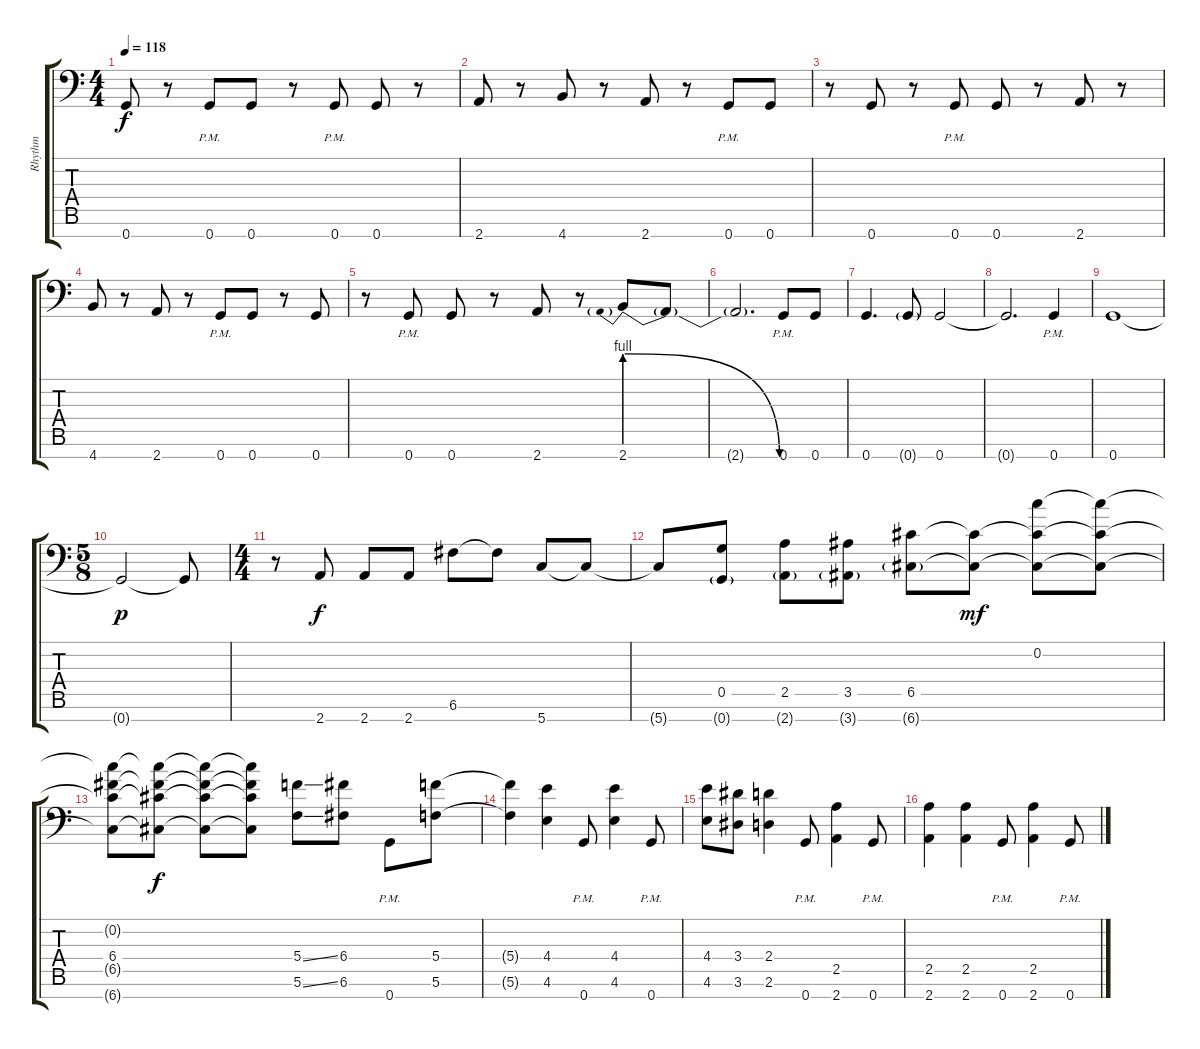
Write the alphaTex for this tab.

\track ("Rhythm" "Rhythm") {instrument distortionguitar}
\staff {score tabs}
\tuning (E4 C4 G3 C3 G2 C2 G1) {hide}
\ts (4 4)
\tempo 118
\clef f4
\ks c
0.7.8{dy f} r.8 0.7{pm}.8 0.7.8 r.8 0.7{pm}.8 0.7.8 r.8 |
2.7.8 r.8 4.7.8 r.8 2.7.8 r.8 0.7{pm}.8 0.7.8 |
r.8 0.7.8 r.8 0.7{pm}.8 0.7.8 r.8 2.7.8 r.8 |
4.7.8 r.8 2.7.8 r.8 0.7{pm}.8 0.7.8 r.8 0.7.8 |
r.8 0.7{pm}.8 0.7.8 r.8 2.7.8 r.8 2.7{be (prebendrelease 0 4 60 0)}.8 2.7{t}.8 |
2.7{t}.2{d} 0.7{pm}.8 0.7.8 |
0.7.4{d} 0.7{g}.8 0.7.2 |
0.7{t}.2{d} 0.7{pm}.4 |
0.7.1 |
\ts (5 8)
0.7{t}.2{dy p} 0.7{t}.8 |
\ts (4 4)
r.8 2.7.8{dy f} 2.7.8 2.7.8 6.6.8 6.6{t}.8 5.7.8 5.7{t}.8 |
5.7{t}.8 (0.5 0.7{g}).8 (2.5 2.7{g}).8 (3.5 3.7{g}).8 (6.5 6.7{g}).8 (6.5{t} 6.7{t}).8{dy mf} (0.2 6.5{t} 6.7{t}).8 (0.2{t} 6.5{t} 6.7{t}).8 |
(0.2{t} 6.4 6.5{t} 6.7{t}).8 (0.2{t} 6.4{t} 6.5{t} 6.7{t}).8{dy f} (0.2{t} 6.4{t} 6.5{t} 6.7{t}).8 (0.2{t} 6.4{t} 6.5{t} 6.7{t}).8 (5.4{ss} 5.6{ss}).8 (6.4 6.6).8 0.7{pm}.8 (5.4 5.6).8 |
(5.4{t} 5.6{t}).4 (4.4 4.6).4 0.7{pm}.8 (4.4 4.6).4 0.7{pm}.8 |
(4.4 4.6).8 (3.4 3.6).8 (2.4 2.6).4 0.7{pm}.8 (2.5 2.7).4 0.7{pm}.8 |
(2.5 2.7).4 (2.5 2.7).4 0.7{pm}.8 (2.5 2.7).4 0.7{pm}.8
